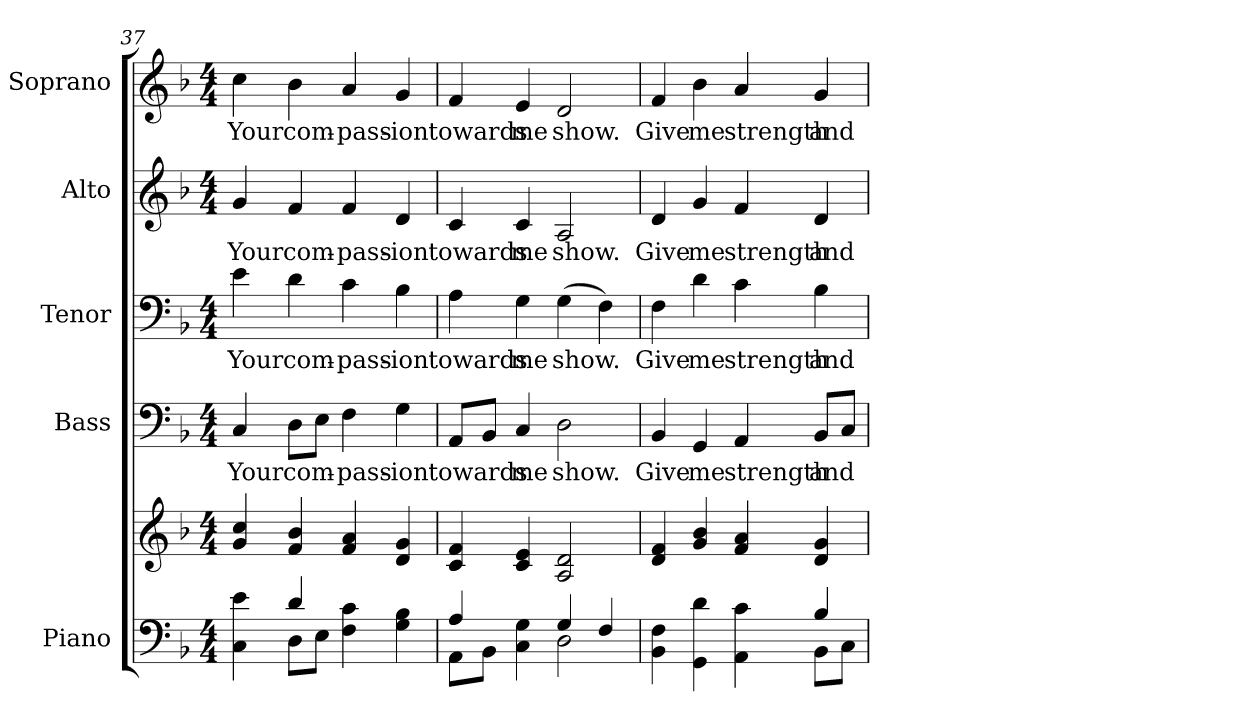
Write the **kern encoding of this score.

**kern	**kern	**kern	**text	**kern	**text	**kern	**text	**kern	**text
*part5	*part5	*part4	*part4	*part3	*part3	*part2	*part2	*part1	*part1
*staff6	*staff5	*staff4	*staff4	*staff3	*staff3	*staff2	*staff2	*staff1	*staff1
*I"Piano	*	*I"Bass	*	*I"Tenor	*	*I"Alto	*	*I"Soprano	*
*I'Pno.	*	*I'B.	*	*I'T.	*	*I'A.	*	*I'S.	*
!!LO:PB:g=z
*clefF4	*clefG2	*clefF4	*	*clefF4	*	*clefG2	*	*clefG2	*
*k[b-]	*k[b-]	*k[b-]	*	*k[b-]	*	*k[b-]	*	*k[b-]	*
*F:	*F:	*F:	*	*F:	*	*F:	*	*F:	*
*M4/4	*M4/4	*M4/4	*	*M4/4	*	*M4/4	*	*M4/4	*
=37	=37	=37	=37	=37	=37	=37	=37	=37	=37
*^	*	*	*	*	*	*	*	*	*
!	!	!	!	!LO:LY:b:color=#000000	!	!	!	!	!	!
!	!	!	!	!	!	!LO:LY:b:color=#000000	!	!	!	!
!	!	!	!	!	!	!	!	!LO:LY:b:color=#000000	!	!
!	!	!	!	!	!	!	!	!	!	!LO:LY:b:color=#000000
4Ci\ 4ei	4ryy	4gi/ 4cci	4Ci/	Your	4ei\	Your	4gi/	Your	4cci\	Your
!	!	!	!	!LO:LY:b:color=#000000	!	!	!	!	!	!
!	!	!	!	!	!	!LO:LY:b:color=#000000	!	!	!	!
!	!	!	!	!	!	!	!	!LO:LY:b:color=#000000	!	!
!	!	!	!	!	!	!	!	!	!	!LO:LY:b:color=#000000
4di/	8Di\L	4fi/ 4b-i	8Di\L	com-	4di\	com-	4fi/	com-	4b-i\	com-
.	8Ei\J	.	8Ei\J	.	.	.	.	.	.	.
!	!	!	!	!LO:LY:b:color=#000000	!	!	!	!	!	!
!	!	!	!	!	!	!LO:LY:b:color=#000000	!	!	!	!
!	!	!	!	!	!	!	!	!LO:LY:b:color=#000000	!	!
!	!	!	!	!	!	!	!	!	!	!LO:LY:b:color=#000000
4Fi\ 4ci	2ryy	4fi/ 4ai	4Fi\	-pass-	4ci\	-pass-	4fi/	-pass-	4ai/	-pass-
!	!	!	!	!LO:LY:b:color=#000000	!	!	!	!	!	!
!	!	!	!	!	!	!LO:LY:b:color=#000000	!	!	!	!
!	!	!	!	!	!	!	!	!LO:LY:b:color=#000000	!	!
!	!	!	!	!	!	!	!	!	!	!LO:LY:b:color=#000000
4Gi\ 4B-i	.	4di/ 4gi	4Gi\	-ion	4B-i\	-ion	4di/	-ion	4gi/	-ion
=38	=38	=38	=38	=38	=38	=38	=38	=38	=38	=38
!	!	!	!	!LO:LY:b:color=#000000	!	!	!	!	!	!
!	!	!	!	!	!	!LO:LY:b:color=#000000	!	!	!	!
!	!	!	!	!	!	!	!	!LO:LY:b:color=#000000	!	!
!	!	!	!	!	!	!	!	!	!	!LO:LY:b:color=#000000
4Ai/	8AAi\L	4ci/ 4fi	8AAi/L	towards	4Ai\	towards	4ci/	towards	4fi/	towards
.	8BB-i\J	.	8BB-i/J	.	.	.	.	.	.	.
!	!	!	!	!LO:LY:b:color=#000000	!	!	!	!	!	!
!	!	!	!	!	!	!LO:LY:b:color=#000000	!	!	!	!
!	!	!	!	!	!	!	!	!LO:LY:b:color=#000000	!	!
!	!	!	!	!	!	!	!	!	!	!LO:LY:b:color=#000000
4Ci\ 4Gi	4ryy	4ci/ 4ei	4Ci/	me	4Gi\	me	4ci/	me	4ei/	me
!	!	!	!	!LO:LY:b:color=#000000	!	!	!	!	!	!
!	!	!	!	!	!	!LO:LY:b:color=#000000	!	!	!	!
!	!	!	!	!	!	!	!	!LO:LY:b:color=#000000	!	!
!	!	!	!	!	!	!	!	!	!	!LO:LY:b:color=#000000
4Gi/	2Di\	2Ai/ 2di	2Di\	show.	(4Gi\	show.	2Ai/	show.	2di/	show.
4Fi/	.	.	.	.	4Fi\)	.	.	.	.	.
=39	=39	=39	=39	=39	=39	=39	=39	=39	=39	=39
!	!	!	!	!LO:LY:b:color=#000000	!	!	!	!	!	!
!	!	!	!	!	!	!LO:LY:b:color=#000000	!	!	!	!
!	!	!	!	!	!	!	!	!LO:LY:b:color=#000000	!	!
!	!	!	!	!	!	!	!	!	!	!LO:LY:b:color=#000000
4BB-i\ 4Fi	2ryy	4di/ 4fi	4BB-i/	Give	4Fi\	Give	4di/	Give	4fi/	Give
!	!	!	!	!LO:LY:b:color=#000000	!	!	!	!	!	!
!	!	!	!	!	!	!LO:LY:b:color=#000000	!	!	!	!
!	!	!	!	!	!	!	!	!LO:LY:b:color=#000000	!	!
!	!	!	!	!	!	!	!	!	!	!LO:LY:b:color=#000000
4GGi\ 4di	.	4gi/ 4b-i	4GGi/	me	4di\	me	4gi/	me	4b-i\	me
!	!	!	!	!LO:LY:b:color=#000000	!	!	!	!	!	!
!	!	!	!	!	!	!LO:LY:b:color=#000000	!	!	!	!
!	!	!	!	!	!	!	!	!LO:LY:b:color=#000000	!	!
!	!	!	!	!	!	!	!	!	!	!LO:LY:b:color=#000000
4AAi\ 4ci	4ryy	4fi/ 4ai	4AAi/	strength	4ci\	strength	4fi/	strength	4ai/	strength
!	!	!	!	!LO:LY:b:color=#000000	!	!	!	!	!	!
!	!	!	!	!	!	!LO:LY:b:color=#000000	!	!	!	!
!	!	!	!	!	!	!	!	!LO:LY:b:color=#000000	!	!
!	!	!	!	!	!	!	!	!	!	!LO:LY:b:color=#000000
4B-i/	8BB-i\L	4di/ 4gi	8BB-i/L	and	4B-i\	and	4di/	and	4gi/	and
.	8Ci\J	.	8Ci/J	.	.	.	.	.	.	.
*v	*v	*	*	*	*	*	*	*	*	*
=	=	=	=	=	=	=	=	=	=
*-	*-	*-	*-	*-	*-	*-	*-	*-	*-
